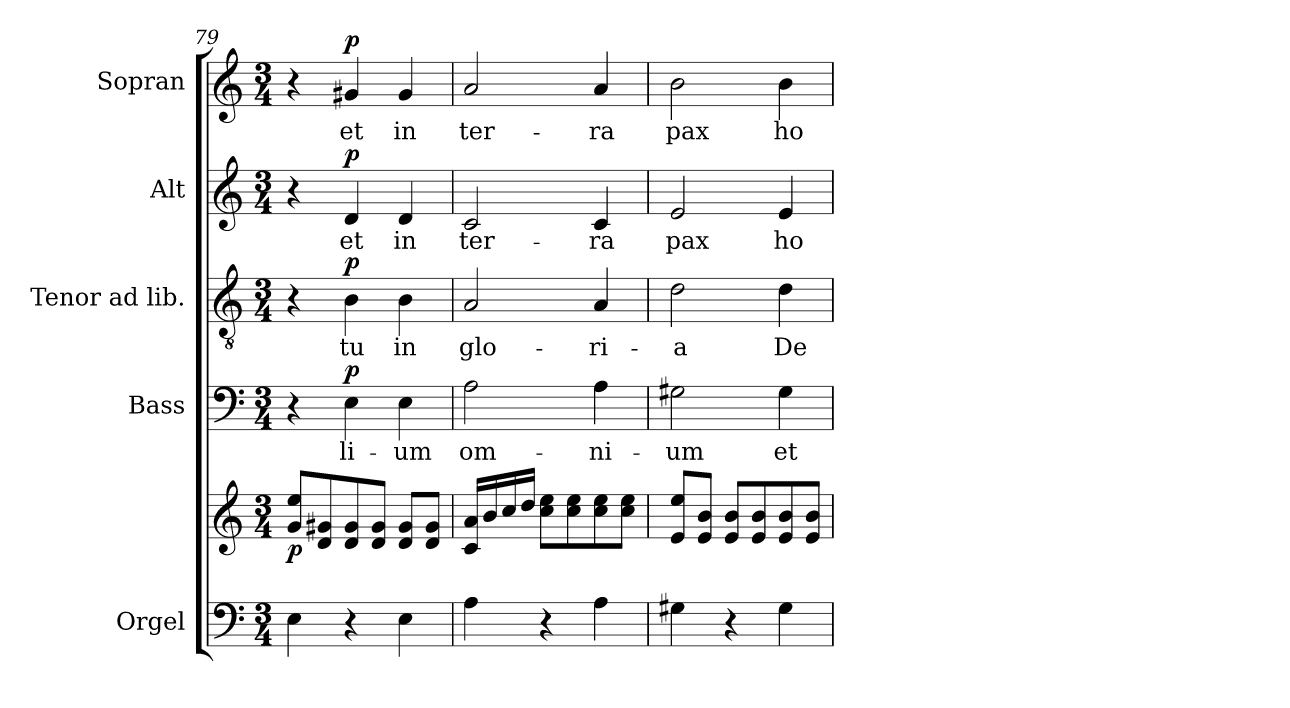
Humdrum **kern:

**kern	**kern	**dynam	**kern	**text	**dynam	**kern	**text	**dynam	**kern	**text	**dynam	**kern	**text	**dynam
*part5	*part5	*part5	*part4	*part4	*part4	*part3	*part3	*part3	*part2	*part2	*part2	*part1	*part1	*part1
*staff6	*staff5	*staff5/6	*staff4	*staff4	*staff4	*staff3	*staff3	*staff3	*staff2	*staff2	*staff2	*staff1	*staff1	*staff1
*I"Orgel	*	*	*I"Bass	*	*	*I"Tenor ad lib.	*	*	*I"Alt	*	*	*I"Sopran	*	*
*I'Org.	*	*	*I'B	*	*	*I'T	*	*	*I'A	*	*	*I'S	*	*
!!LO:LB:g=z
*clefF4	*clefG2	*	*clefF4	*	*	*clefGv2	*	*	*clefG2	*	*	*clefG2	*	*
*k[]	*k[]	*	*k[]	*	*	*k[]	*	*	*k[]	*	*	*k[]	*	*
*C:	*C:	*	*C:	*	*	*C:	*	*	*C:	*	*	*C:	*	*
*M3/4	*M3/4	*	*M3/4	*	*	*M3/4	*	*	*M3/4	*	*	*M3/4	*	*
=79	=79	=79	=79	=79	=79	=79	=79	=79	=79	=79	=79	=79	=79	=79
!	!	!LO:DY:b	!	!	!	!	!	!	!	!	!	!	!	!
4E\	8g/ 8ee/L	p	4r	.	.	4r	.	.	4r	.	.	4r	.	.
.	8d/ 8g#X/	.	.	.	.	.	.	.	.	.	.	.	.	.
!	!	!	!	!LO:LY:b	!LO:DY:a	!	!LO:LY:b	!LO:DY:a	!	!LO:LY:b	!LO:DY:a	!	!LO:LY:b	!LO:DY:a
4r	8d/ 8g#/	.	4E\	-li-	p	4B\	-tu	p	4d/	et	p	4g#X/	et	p
.	8d/ 8g#/J	.	.	.	.	.	.	.	.	.	.	.	.	.
!	!	!	!	!LO:LY:b	!	!	!LO:LY:b	!	!	!LO:LY:b	!	!	!LO:LY:b	!
4E\	8d/ 8g#/L	.	4E\	-um	.	4B\	in	.	4d/	in	.	4g#/	in	.
.	8d/ 8g#/J	.	.	.	.	.	.	.	.	.	.	.	.	.
=80	=80	=80	=80	=80	=80	=80	=80	=80	=80	=80	=80	=80	=80	=80
!	!	!	!	!LO:LY:b	!	!	!LO:LY:b	!	!	!LO:LY:b	!	!	!LO:LY:b	!
4A\	16c/ 16a/LL	.	2A\	om-	.	2A/	glo-	.	2c/	ter-	.	2a/	ter-	.
.	16b/	.	.	.	.	.	.	.	.	.	.	.	.	.
.	16cc/	.	.	.	.	.	.	.	.	.	.	.	.	.
.	16dd/JJ	.	.	.	.	.	.	.	.	.	.	.	.	.
4r	8cc\ 8ee\L	.	.	.	.	.	.	.	.	.	.	.	.	.
.	8cc\ 8ee\	.	.	.	.	.	.	.	.	.	.	.	.	.
!	!	!	!	!LO:LY:b	!	!	!LO:LY:b	!	!	!LO:LY:b	!	!	!LO:LY:b	!
4A\	8cc\ 8ee\	.	4A\	-ni-	.	4A/	-ri-	.	4c/	-ra	.	4a/	-ra	.
.	8cc\ 8ee\J	.	.	.	.	.	.	.	.	.	.	.	.	.
=81	=81	=81	=81	=81	=81	=81	=81	=81	=81	=81	=81	=81	=81	=81
!	!	!	!	!LO:LY:b	!	!	!LO:LY:b	!	!	!LO:LY:b	!	!	!LO:LY:b	!
4G#X\	8e/ 8ee/L	.	2G#X\	-um	.	2d\	-a	.	2e/	pax	.	2b\	pax	.
.	8e/ 8b/J	.	.	.	.	.	.	.	.	.	.	.	.	.
4r	8e/ 8b/L	.	.	.	.	.	.	.	.	.	.	.	.	.
.	8e/ 8b/	.	.	.	.	.	.	.	.	.	.	.	.	.
!	!	!	!	!LO:LY:b	!	!	!LO:LY:b	!	!	!LO:LY:b	!	!	!LO:LY:b	!
4G#\	8e/ 8b/	.	4G#\	et	.	4d\	De-	.	4e/	ho-	.	4b\	ho-	.
.	8e/ 8b/J	.	.	.	.	.	.	.	.	.	.	.	.	.
=	=	=	=	=	=	=	=	=	=	=	=	=	=	=
*-	*-	*-	*-	*-	*-	*-	*-	*-	*-	*-	*-	*-	*-	*-
